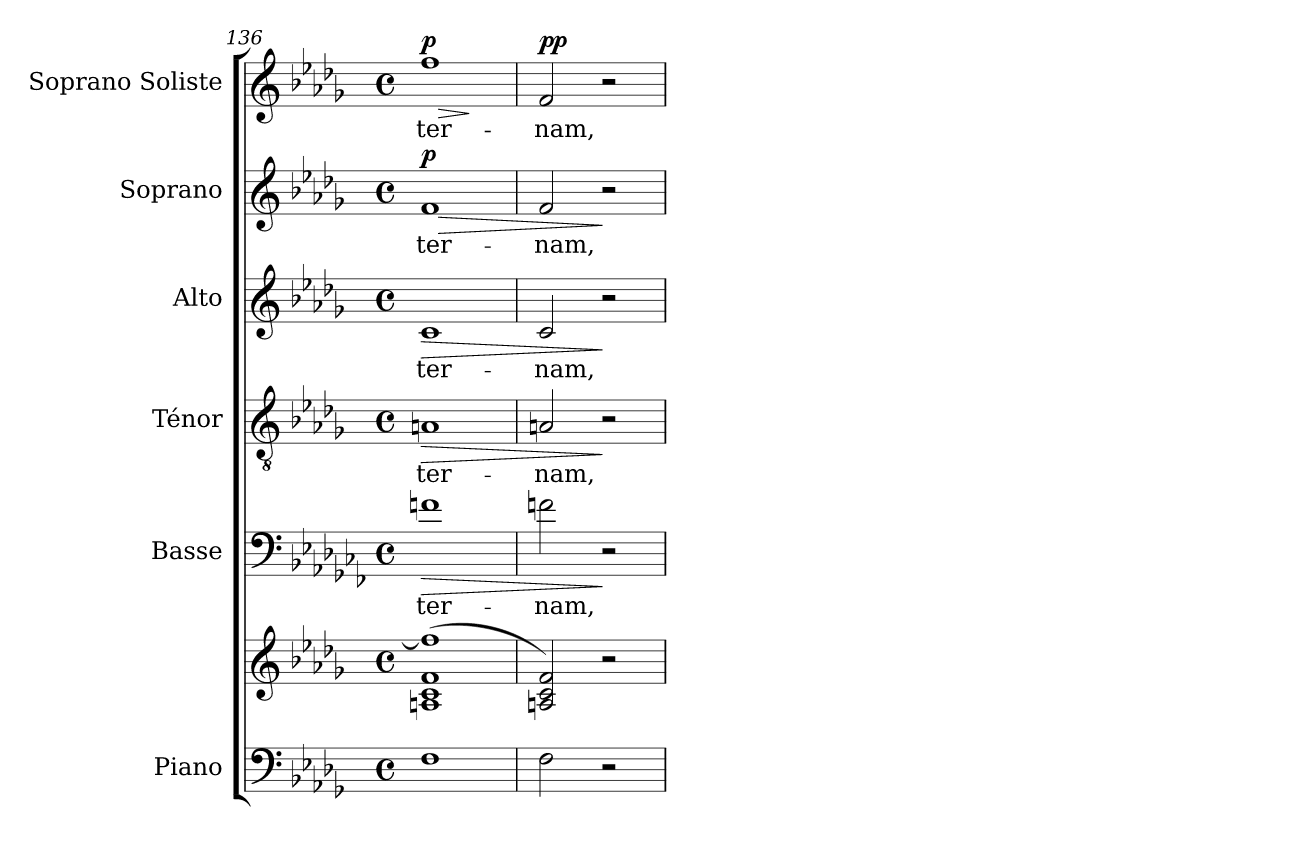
**kern	**kern	**kern	**text	**dynam	**kern	**text	**dynam	**kern	**text	**dynam	**kern	**text	**dynam	**kern	**text	**dynam
*part6	*part6	*part5	*part5	*part5	*part4	*part4	*part4	*part3	*part3	*part3	*part2	*part2	*part2	*part1	*part1	*part1
*staff7	*staff6	*staff5	*staff5	*staff5	*staff4	*staff4	*staff4	*staff3	*staff3	*staff3	*staff2	*staff2	*staff2	*staff1	*staff1	*staff1
*I"Piano	*	*I"Basse	*	*	*I"Ténor	*	*	*I"Alto	*	*	*I"Soprano	*	*	*I"Soprano Soliste	*	*
*I'Pno.	*	*I'B.	*	*	*I'T.	*	*	*I'A.	*	*	*I'S.	*	*	*	*	*
*clefF4	*clefG2	*clefF4	*	*	*clefGv2	*	*	*clefG2	*	*	*clefG2	*	*	*clefG2	*	*
*	*	*ITrd8c14	*	*	*	*	*	*	*	*	*	*	*	*	*	*
*k[b-e-a-d-g-]	*k[b-e-a-d-g-]	*k[b-e-a-d-g-c-f-]	*	*	*k[b-e-a-d-g-]	*	*	*k[b-e-a-d-g-]	*	*	*k[b-e-a-d-g-]	*	*	*k[b-e-a-d-g-]	*	*
*M4/4	*M4/4	*M4/4	*	*	*M4/4	*	*	*M4/4	*	*	*M4/4	*	*	*M4/4	*	*
*met(c)	*met(c)	*met(c)	*	*	*met(c)	*	*	*met(c)	*	*	*met(c)	*	*	*met(c)	*	*
=136	=136	=136	=136	=136	=136	=136	=136	=136	=136	=136	=136	=136	=136	=136	=136	=136
*^	*^	*	*	*	*	*	*	*	*	*	*	*	*	*	*	*
!	!	!	!	!	!	!LO:HP:b	!	!	!LO:HP:b	!	!	!LO:HP:b	!	!	!LO:HP:b	!	!	!LO:HP:b
!	!	!	!	!	!	!	!	!	!	!	!	!	!	!	!LO:DY:n=1:a	!	!	!LO:DY:n=1:a
1ryy	1F	(1ff]	1An 1c 1f	1Fni	-ter-	>	1An	-ter-	>	1c	-ter-	>	1f	-ter-	> p	1ff	-ter-	> p
*v	*v	*	*	*	*	*	*	*	*	*	*	*	*	*	*	*	*	*
*	*v	*v	*	*	*	*	*	*	*	*	*	*	*	*	*	*	*
.	.	.	.	.	.	.	.	.	.	.	.	.	.	.	.	]
=137	=137	=137	=137	=137	=137	=137	=137	=137	=137	=137	=137	=137	=137	=137	=137	=137
!	!	!	!	!	!	!	!	!	!	!	!	!	!	!	!	!LO:DY:a
2F\	2An/ 2c/ 2f/)	2Fni\	-nam,-	.	2An/	-nam,	.	2c/	-nam,	.	2f/	-nam,	.	2f/	-nam,	pp
2r	2r	2r	.	]	2r	.	]	2r	.	]	2r	.	]	2r	.	.
=	=	=	=	=	=	=	=	=	=	=	=	=	=	=	=	=
*-	*-	*-	*-	*-	*-	*-	*-	*-	*-	*-	*-	*-	*-	*-	*-	*-
